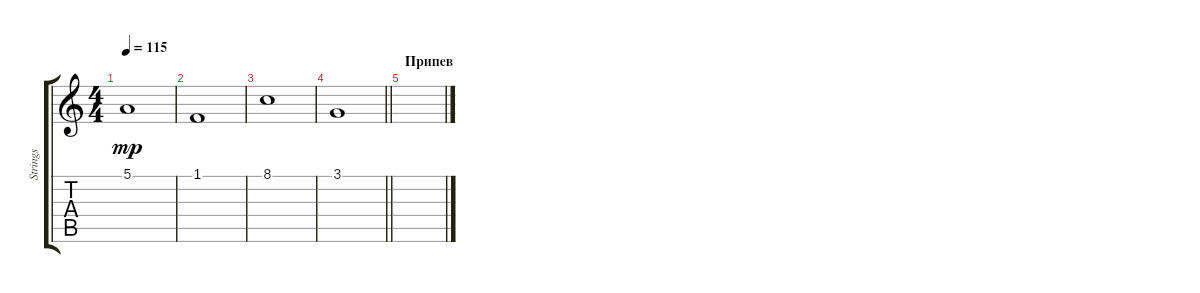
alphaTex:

\track ("Strings" "Strings") {instrument stringensemble1}
\staff {score tabs}
\tuning (E4 B3 G3 D3 A2 E2) {hide}
\ts (4 4)
\tempo 115
\clef g2
\ks c
5.1.1{dy mp} |
1.1.1 |
8.1.1 |
\barLineRight lightlight
3.1.1 |
\section ("" "Припев")
